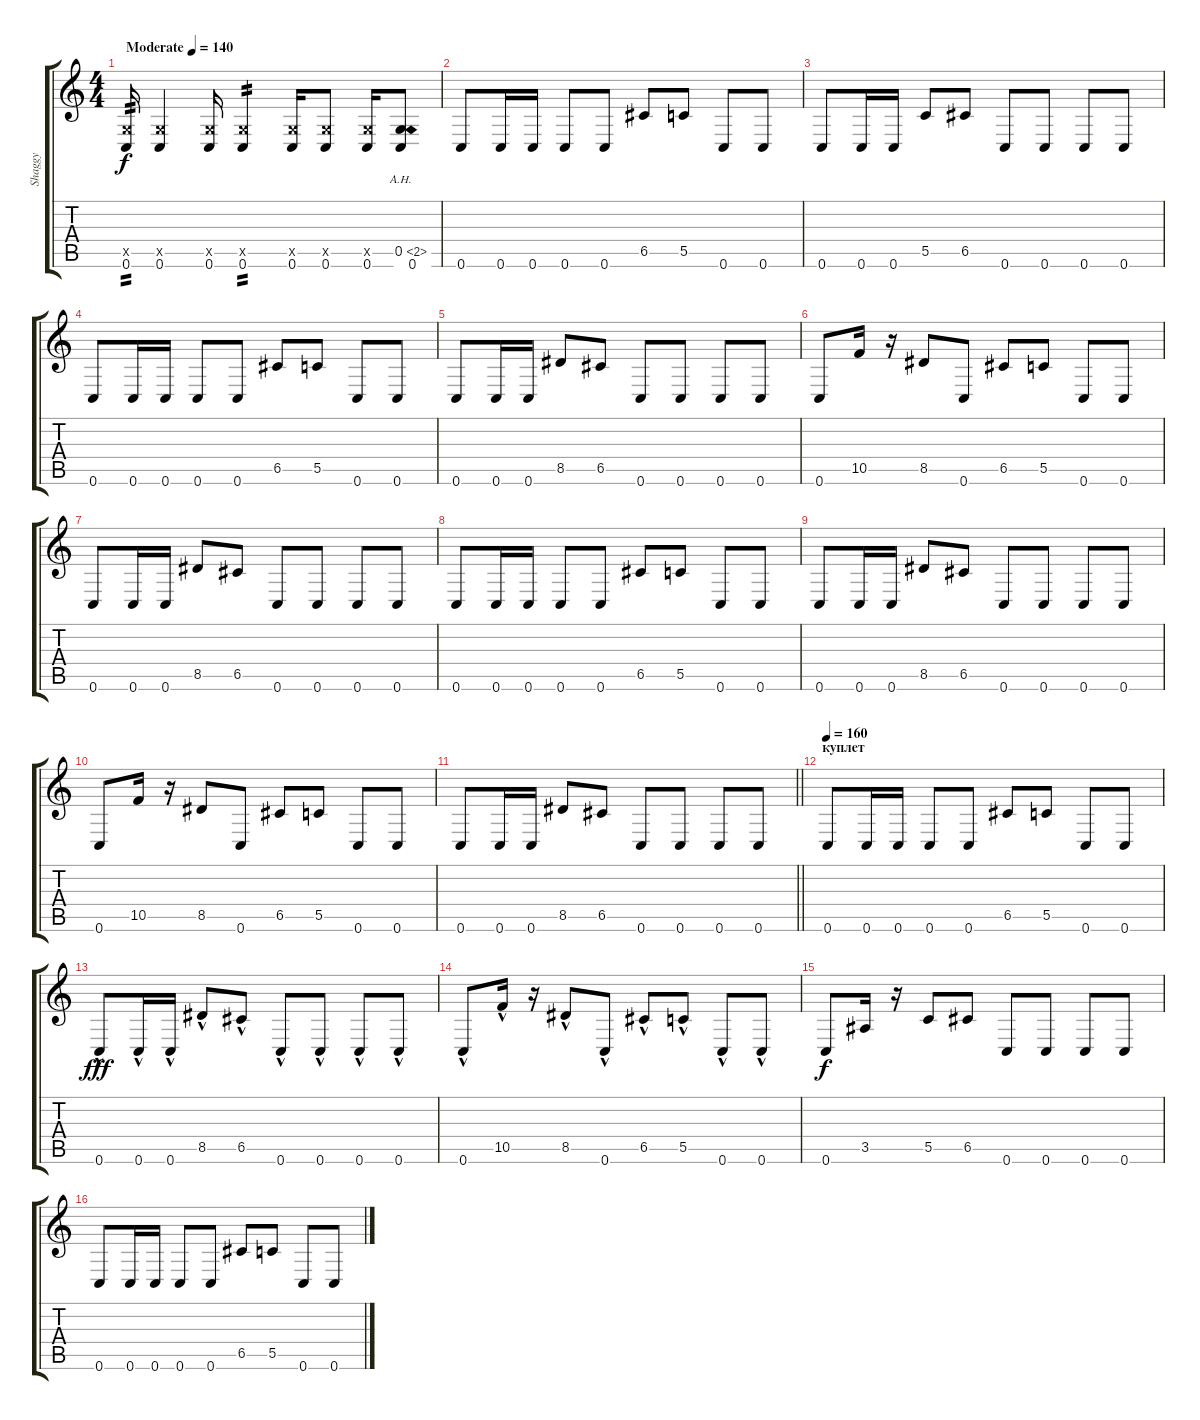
\track ("Shaggy" "Shaggy") {instrument distortionguitar}
\staff {score tabs}
\tuning (D4 A3 F3 C3 G2 C2) {hide}
\ts (4 4)
\tempo (140 "Moderate")
\clef g2
\ks c
(0.5{x} 0.6).16{tp 2 dy f instrument distortionguitar} (0.5{x} 0.6).4 (0.5{x} 0.6).16 (0.5{x} 0.6).4{tp 2} (0.5{x} 0.6).16 (0.5{x} 0.6).8 (0.5{x} 0.6).16 (0.5{ah 2} 0.6).8 |
0.6.8 0.6.16 0.6.16 0.6.8 0.6.8 6.5.8 5.5.8 0.6.8 0.6.8 |
0.6.8 0.6.16 0.6.16 5.5.8 6.5.8 0.6.8 0.6.8 0.6.8 0.6.8 |
0.6.8 0.6.16 0.6.16 0.6.8 0.6.8 6.5.8 5.5.8 0.6.8 0.6.8 |
0.6.8 0.6.16 0.6.16 8.5.8 6.5.8 0.6.8 0.6.8 0.6.8 0.6.8 |
0.6.8 10.5.16 r.16 8.5.8 0.6.8 6.5.8 5.5.8 0.6.8 0.6.8 |
0.6.8 0.6.16 0.6.16 8.5.8 6.5.8 0.6.8 0.6.8 0.6.8 0.6.8 |
0.6.8 0.6.16 0.6.16 0.6.8 0.6.8 6.5.8 5.5.8 0.6.8 0.6.8 |
0.6.8 0.6.16 0.6.16 8.5.8 6.5.8 0.6.8 0.6.8 0.6.8 0.6.8 |
0.6.8 10.5.16 r.16 8.5.8 0.6.8 6.5.8 5.5.8 0.6.8 0.6.8 |
\barLineRight lightlight
0.6.8 0.6.16 0.6.16 8.5.8 6.5.8 0.6.8 0.6.8 0.6.8 0.6.8 |
\section ("" "куплет")
\tempo 160
0.6.8 0.6.16 0.6.16 0.6.8 0.6.8 6.5.8 5.5.8 0.6.8 0.6.8 |
0.6{hac}.8{dy fff} 0.6{hac}.16 0.6{hac}.16 8.5{hac}.8 6.5{hac}.8 0.6{hac}.8 0.6{hac}.8 0.6{hac}.8 0.6{hac}.8 |
0.6{hac}.8 10.5{hac}.16 r.16 8.5{hac}.8 0.6{hac}.8 6.5{hac}.8 5.5{hac}.8 0.6{hac}.8 0.6{hac}.8 |
0.6.8{dy f} 3.5.16 r.16 5.5.8 6.5.8 0.6.8 0.6.8 0.6.8 0.6.8 |
0.6.8 0.6.16 0.6.16 0.6.8 0.6.8 6.5.8 5.5.8 0.6.8 0.6.8
